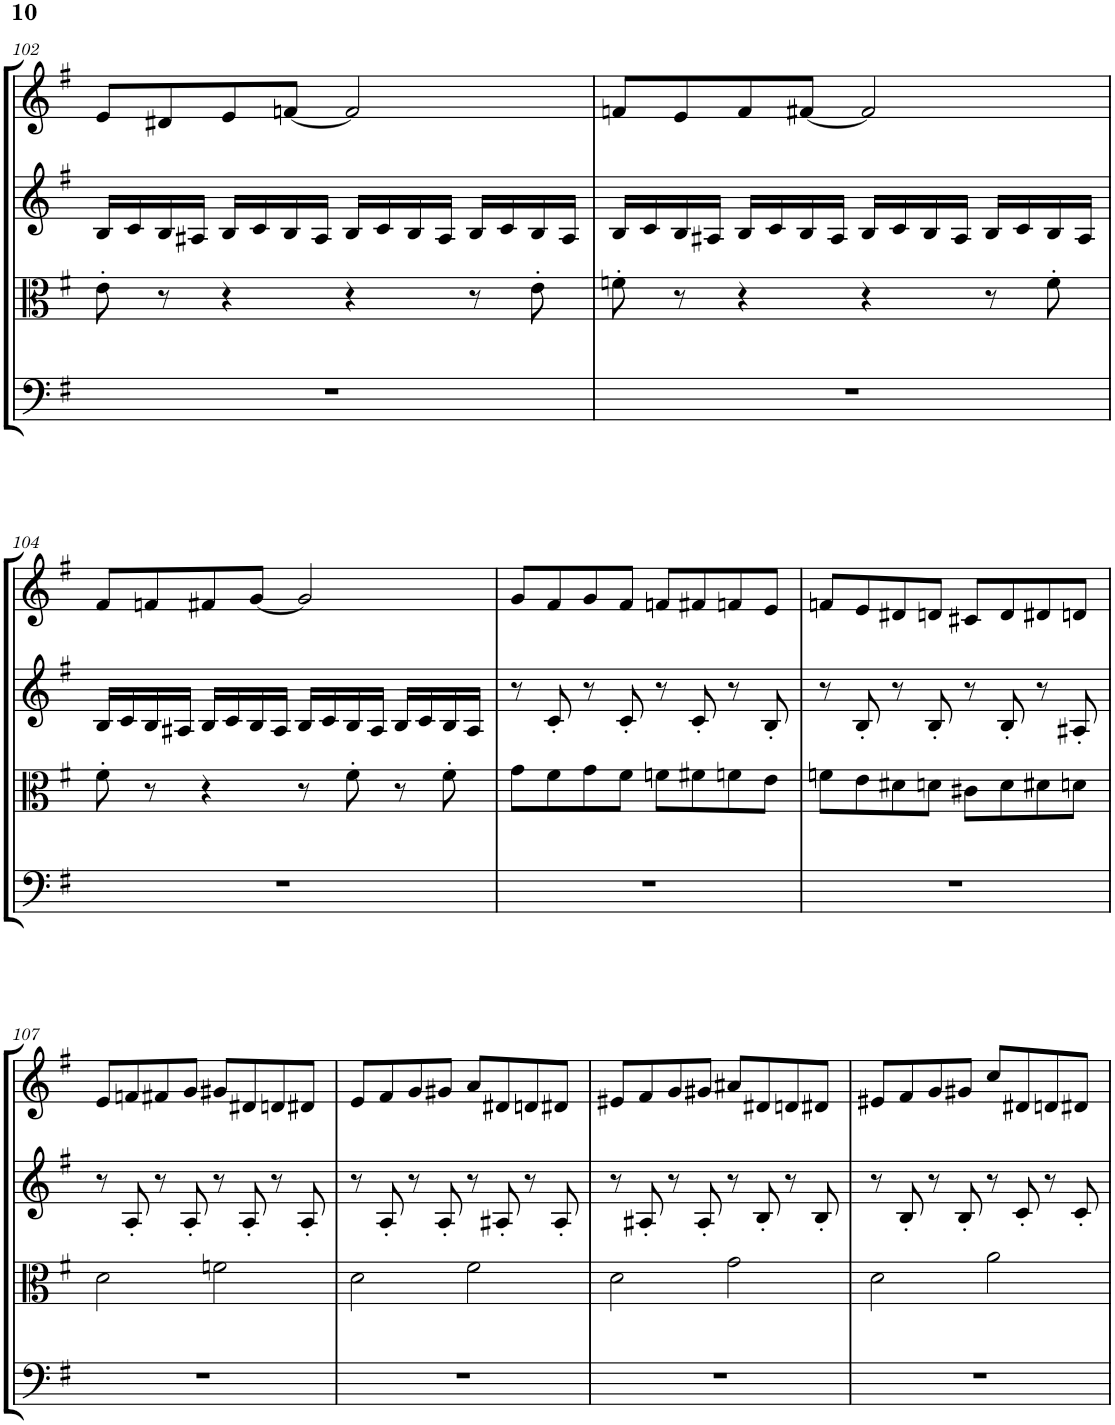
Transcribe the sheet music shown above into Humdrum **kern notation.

**kern	**kern	**kern	**kern
*part4	*part3	*part2	*part1
*staff4	*staff3	*staff2	*staff1
*I"チェロ	*I"ヴィオラ	*I"ヴァイオリン第2	*I"ヴァイオリン第1
!!LO:PB:g=z
*clefF4	*clefC3	*clefG2	*clefG2
*k[f#]	*k[f#]	*k[f#]	*k[f#]
*M4/4	*M4/4	*M4/4	*M4/4
=102	=102	=102	=102
1r	8e'\	16B/LL	8e/L
.	.	16c/	.
.	8r	16B/	8d#X/
.	.	16A#X/JJ	.
.	4r	16B/LL	8e/
.	.	16c/	.
.	.	16B/	[8fn/J
.	.	16A#/JJ	.
.	4r	16B/LL	2f/]
.	.	16c/	.
.	.	16B/	.
.	.	16A#/JJ	.
.	8r	16B/LL	.
.	.	16c/	.
.	8e'\	16B/	.
.	.	16A#/JJ	.
=103	=103	=103	=103
1r	8fn'\	16B/LL	8fn/L
.	.	16c/	.
.	8r	16B/	8e/
.	.	16A#X/JJ	.
.	4r	16B/LL	8f/
.	.	16c/	.
.	.	16B/	[8f#X/J
.	.	16A#/JJ	.
.	4r	16B/LL	2f#/]
.	.	16c/	.
.	.	16B/	.
.	.	16A#/JJ	.
.	8r	16B/LL	.
.	.	16c/	.
.	8f'\	16B/	.
.	.	16A#/JJ	.
!!LO:LB:g=z
=104	=104	=104	=104
1r	8f#'\	16B/LL	8f#/L
.	.	16c/	.
.	8r	16B/	8fn/
.	.	16A#X/JJ	.
.	4r	16B/LL	8f#X/
.	.	16c/	.
.	.	16B/	[8g/J
.	.	16A#/JJ	.
.	8r	16B/LL	2g/]
.	.	16c/	.
.	8f#'\	16B/	.
.	.	16A#/JJ	.
.	8r	16B/LL	.
.	.	16c/	.
.	8f#'\	16B/	.
.	.	16A#/JJ	.
=105	=105	=105	=105
1r	8g\L	8r	8g/L
.	8f#\	8c'/	8f#/
.	8g\	8r	8g/
.	8f#\J	8c'/	8f#/J
.	8fn\L	8r	8fn/L
.	8f#X\	8c'/	8f#X/
.	8fn\	8r	8fn/
.	8e\J	8B'/	8e/J
=106	=106	=106	=106
1r	8fn\L	8r	8fn/L
.	8e\	8B'/	8e/
.	8d#X\	8r	8d#X/
.	8dn\J	8B'/	8dn/J
.	8c#X\L	8r	8c#X/L
.	8d\	8B'/	8d/
.	8d#X\	8r	8d#X/
.	8dn\J	8A#X'/	8dn/J
!!LO:LB:g=z
=107	=107	=107	=107
1r	2d\	8r	8e/L
.	.	8A'/	8fn/
.	.	8r	8f#X/
.	.	8A'/	8g/J
.	2fn\	8r	8g#X/L
.	.	8A'/	8d#X/
.	.	8r	8dn/
.	.	8A'/	8d#X/J
=108	=108	=108	=108
1r	2d\	8r	8e/L
.	.	8A'/	8f#/
.	.	8r	8g/
.	.	8A'/	8g#X/J
.	2f#\	8r	8a/L
.	.	8A#X'/	8d#X/
.	.	8r	8dn/
.	.	8A#'/	8d#X/J
=109	=109	=109	=109
1r	2d\	8r	8e#X/L
.	.	8A#X'/	8f#/
.	.	8r	8g/
.	.	8A#'/	8g#X/J
.	2g\	8r	8a#X/L
.	.	8B'/	8d#X/
.	.	8r	8dn/
.	.	8B'/	8d#X/J
=110	=110	=110	=110
1r	2d\	8r	8e#X/L
.	.	8B'/	8f#/
.	.	8r	8g/
.	.	8B'/	8g#X/J
.	2a\	8r	8cc/L
.	.	8c'/	8d#X/
.	.	8r	8dn/
.	.	8c'/	8d#X/J
=	=	=	=
*-	*-	*-	*-
